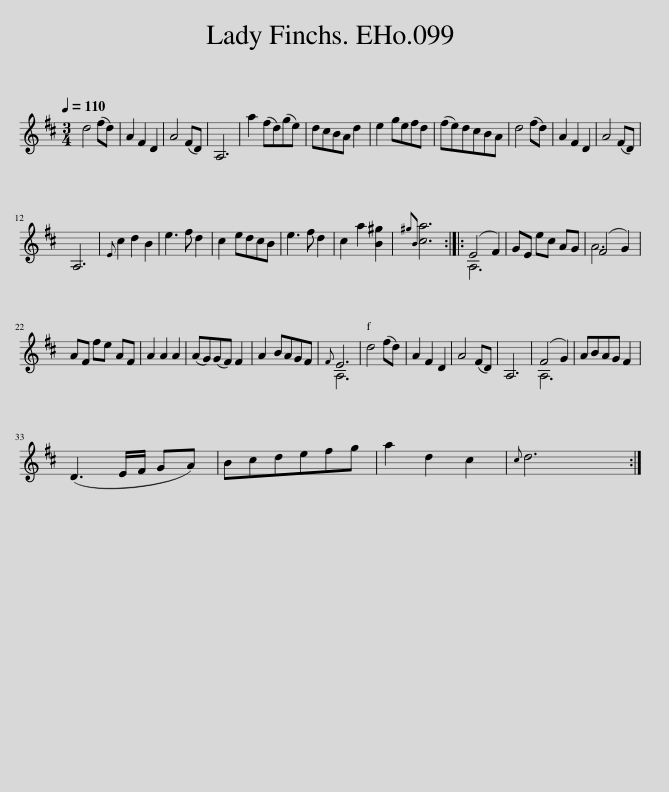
X:1
%%score ( 1 2 )
L:1/8
Q:1/4=110
M:3/4
I:linebreak $
K:D
V:1 treble
V:2 treble
V:1
 d4 (fd) | A2 F2 D2 | A4 (FD) | A,6 | a2 (fd)(ge) | %5
 dcBA d2 | e2 gefd | (fe)dcBA | d4 (fd) | A2 F2 D2 | %10
 A4 (FD) |$ A,6 |{E} c2 d2 B2 | e3 f d2 | c2 edcB | %15
 e3 f d2 | c2 a2 [B^g]2 |{^gB} [ca]6 :: (E4 F2) | GE ec AG | %20
 (F4 G2) |$ AF fe AF | A2 A2 A2 | (AG)(GF) F2 | A2 BAGF | %25
{F} E6 | d4 (fd) | A2 F2 D2 | A4 (FD) | A,6 | %30
 (F4 G2) | ABAG F2 |$ (D3 E/F/ GA) | Bcdefg | a2 d2 c2 | %35
{c} d6 :| %36
V:2
 x6 | x6 | x6 | x6 | x6 | %5
 x6 | x6 | x6 | x6 | x6 | %10
 x6 |$ x6 | x6 | x6 | x6 | %15
 x6 | x6 | x6 :: A,6 | x6 | %20
 A6 |$ x6 | x6 | x6 | x6 | %25
 A,6 | x6 | x6 | x6 | x6 | %30
 A,6 | x6 |$ x6 | x6 | x6 | %35
 x6 :| %36
